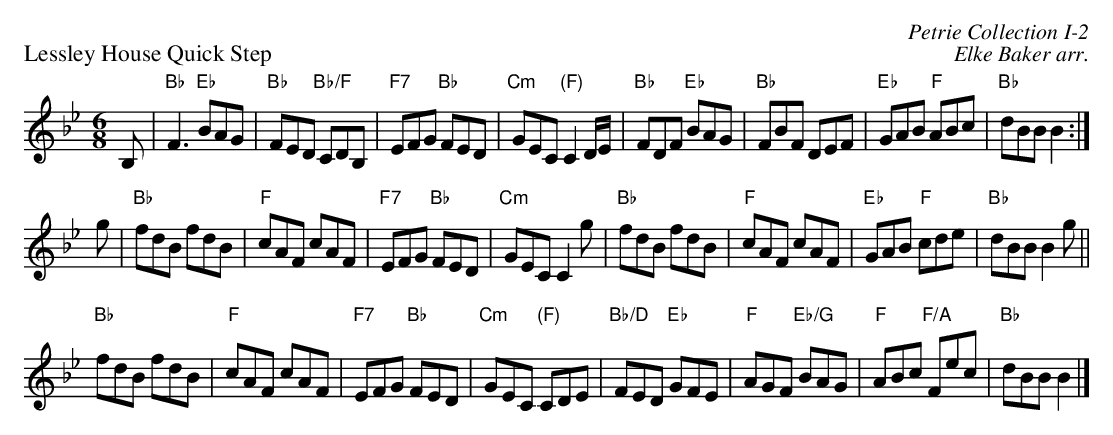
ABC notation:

X:1
P: Lessley House Quick Step
C: Petrie Collection I-2
C: Elke Baker arr.
M: 6/8
L: 1/8
K: Bb
B, |\
"Bb"F3 "Eb"BAG|"Bb"FED "Bb/F"CDB,|"F7"EFG "Bb"FED|"Cm"GEC "(F)"C2 D/E/|"Bb"FDF "Eb"BAG|"Bb"FBF DEF|"Eb"GAB "F"ABc|"Bb"dBB B2 :|
g|"Bb"fdB fdB|"F"cAF cAF|"F7"EFG "Bb"FED|"Cm"GEC C2 g|"Bb"fdB fdB|"F"cAF cAF|"Eb"GAB "F"cde|"Bb"dBB B2 g||
"Bb"fdB fdB|"F"cAF cAF|"F7"EFG "Bb"FED|"Cm"GEC "(F)"CDE|"Bb/D"FED "Eb"GFE|"F"AGF "Eb/G"BAG|"F"ABc "F/A"Fec|"Bb"dBB B2 |]
